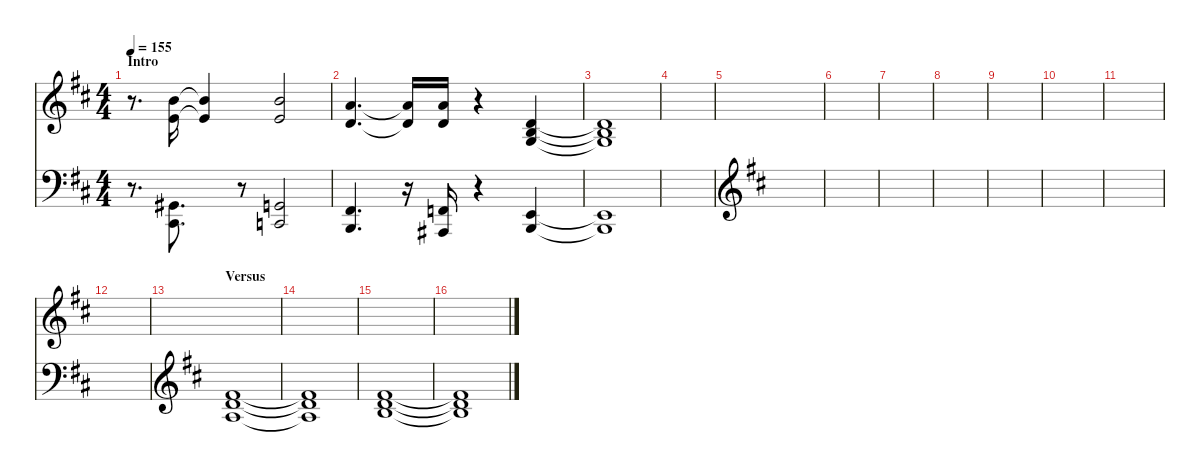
\hideDynamics
\bracketExtendMode nobrackets
\singleTrackTrackNamePolicy hidden
\multiTrackTrackNamePolicy hidden
\otherSystemsTrackNameOrientation horizontal
\track ("Piano" "E-Piano") {instrument electricgrandpiano}
\staff {score}
\tuning (E4 B3 G3 D3 A2 E2 B1)
\ts (4 4)
\section ("" "Intro")
\tempo 155
\clef g2
\ks d
r.8{d dy p instrument electricgrandpiano beam Down} (5.2{acc forcenatural} 7.1{acc forcenatural}).16{beam Up} (5.2{t acc forcenatural} 7.1{t acc forcenatural}).4{beam Up} (5.2{acc forcenatural} 7.1{acc forcenatural}).2{beam Up} |
(3.2{acc forcenatural} 5.1{acc forcenatural}).4{d beam Up} (3.2{t acc forcenatural} 5.1{t acc forcenatural}).16{beam Up} (3.2{acc forcenatural} 5.1{acc forcenatural}).16{beam Up} r.4{beam Up} (12.4{acc forcenatural} 0.2{acc forcenatural} 0.3{acc forcenatural}).4{beam Up} |
\scale
0.333333 (0.3{t acc forcenatural} 0.2{t acc forcenatural} 12.4{t acc forcenatural}).1{dy mf beam Up} |
\scale
0.333333 |
|
|
|
|
|
|
|
\scale
0.333333 |
\section ("" "Versus")
\scale
0.269231 |
\scale
0.333333 |
|
\staff {score}
\tuning (E4 B3 G3 D3 A2 E2 B1)
\clef f4
\ottava regular
\simile none
\ks d
r.8{d dy p beam Down} (4.6{acc #} 2.7{acc #}).8{d beam Up} r.8{beam Up} (1.7{acc forcenatural} 3.6{acc forcenatural}).2{beam Up} |
(2.6{acc #} 0.7{acc forcenatural}).4{d beam Up} r.16{beam Up} (1.6{acc forcenatural} -1.7{acc #}).16{beam Up} r.4{beam Up} (0.6{acc forcenatural} 0.7{acc forcenatural}).4{beam Up} |
(0.7{t acc forcenatural} 0.6{t acc forcenatural}).1{dy mf beam Up} |
|
\clef g2
|
|
|
|
|
|
|
\clef f4
|
\clef g2
(7.2{acc #} 7.3{acc forcenatural} 7.4{acc forcenatural}).1{dy mp beam Up} |
(7.4{t acc forcenatural} 7.3{t acc forcenatural} 7.2{t acc #}).1{beam Up} |
(11.3{acc #} 12.4{acc forcenatural} 0.2{acc forcenatural}).1{beam Up} |
(12.4{t acc forcenatural} 11.3{t acc #} 0.2{t acc forcenatural}).1{beam Up}
